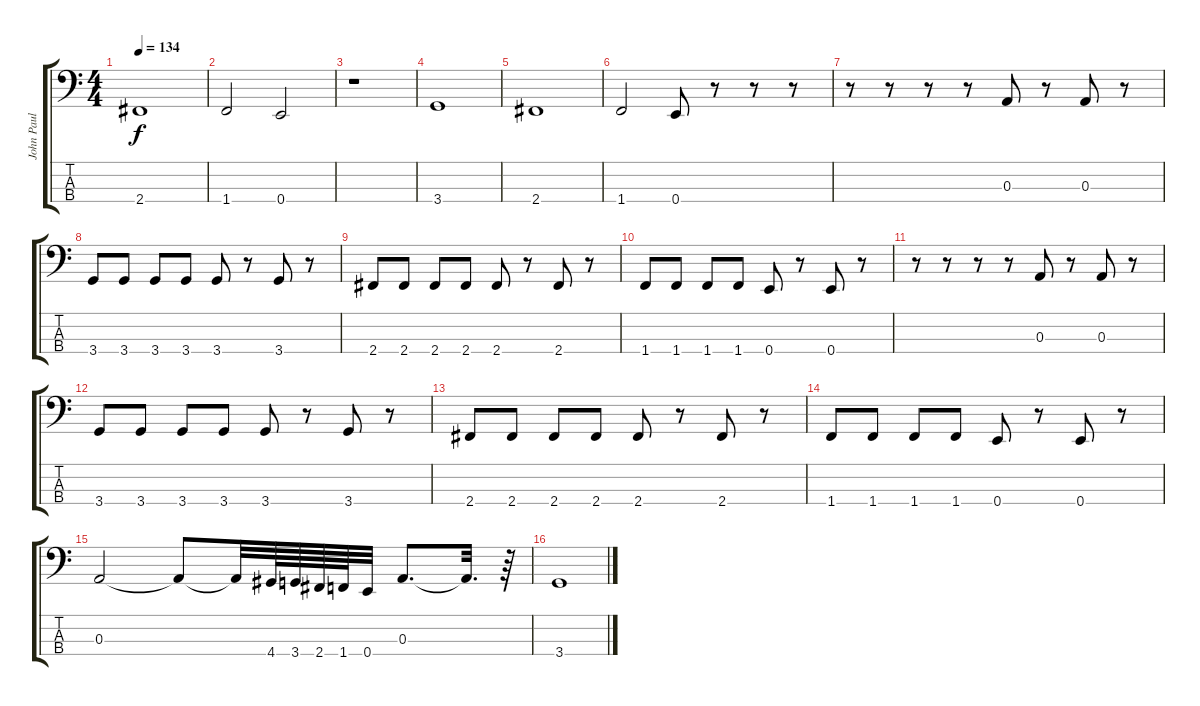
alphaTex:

\track ("John Paul Jones - Bass Guitar" "John Paul ") {instrument electricbassfinger}
\staff {score tabs}
\tuning (G2 D2 A1 E1) {hide}
\ts (4 4)
\tempo 134
\clef f4
\ks c
2.4.1{dy f} |
1.4.2 0.4.2 |
r.1 |
3.4.1 |
2.4.1 |
1.4.2 0.4.8 r.8 r.8 r.8 |
r.8 r.8 r.8 r.8 0.3.8 r.8 0.3.8 r.8 |
3.4.8 3.4.8 3.4.8 3.4.8 3.4.8 r.8 3.4.8 r.8 |
2.4.8 2.4.8 2.4.8 2.4.8 2.4.8 r.8 2.4.8 r.8 |
1.4.8 1.4.8 1.4.8 1.4.8 0.4.8 r.8 0.4.8 r.8 |
r.8 r.8 r.8 r.8 0.3.8 r.8 0.3.8 r.8 |
3.4.8 3.4.8 3.4.8 3.4.8 3.4.8 r.8 3.4.8 r.8 |
2.4.8 2.4.8 2.4.8 2.4.8 2.4.8 r.8 2.4.8 r.8 |
1.4.8 1.4.8 1.4.8 1.4.8 0.4.8 r.8 0.4.8 r.8 |
0.3.2 0.3{t}.8 0.3{t}.32 4.4.64 3.4.64 2.4.64 1.4.64 0.4.32 0.3.8{d} 0.3{t}.32{d} r.64 |
3.4.1
